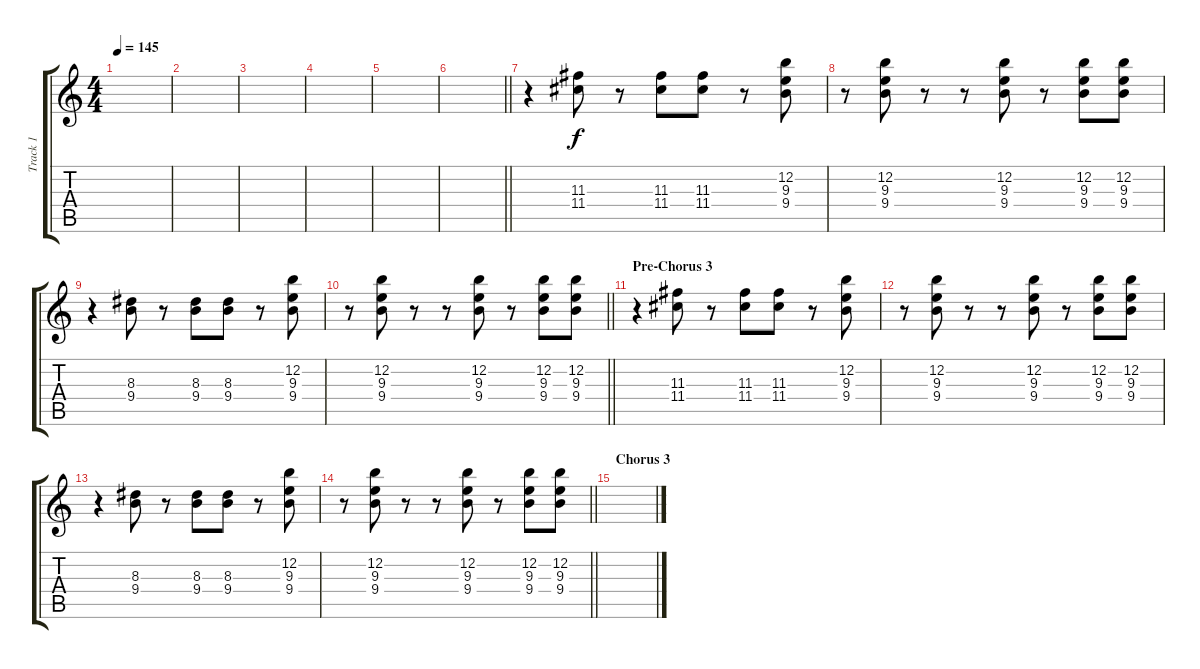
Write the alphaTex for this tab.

\track ("Track 1" "Track 1") {instrument distortionguitar}
\staff {score tabs}
\tuning (E4 B3 G3 D3 A2 E2) {hide}
\ts (4 4)
\tempo 145
\clef g2
\ks c
|
|
|
|
|
\barLineRight lightlight
|
r.4 (11.3 11.4).8 r.8 (11.3 11.4).8 (11.3 11.4).8 r.8 (12.2 9.3 9.4).8 |
r.8 (12.2 9.3 9.4).8 r.8 r.8 (12.2 9.3 9.4).8 r.8 (12.2 9.3 9.4).8 (12.2 9.3 9.4).8 |
r.4 (8.3 9.4).8 r.8 (8.3 9.4).8 (8.3 9.4).8 r.8 (12.2 9.3 9.4).8 |
\barLineRight lightlight
r.8 (12.2 9.3 9.4).8 r.8 r.8 (12.2 9.3 9.4).8 r.8 (12.2 9.3 9.4).8 (12.2 9.3 9.4).8 |
\section ("" "Pre-Chorus 3")
r.4 (11.3 11.4).8 r.8 (11.3 11.4).8 (11.3 11.4).8 r.8 (12.2 9.3 9.4).8 |
r.8 (12.2 9.3 9.4).8 r.8 r.8 (12.2 9.3 9.4).8 r.8 (12.2 9.3 9.4).8 (12.2 9.3 9.4).8 |
r.4 (8.3 9.4).8 r.8 (8.3 9.4).8 (8.3 9.4).8 r.8 (12.2 9.3 9.4).8 |
\barLineRight lightlight
r.8 (12.2 9.3 9.4).8 r.8 r.8 (12.2 9.3 9.4).8 r.8 (12.2 9.3 9.4).8 (12.2 9.3 9.4).8 |
\section ("" "Chorus 3")
